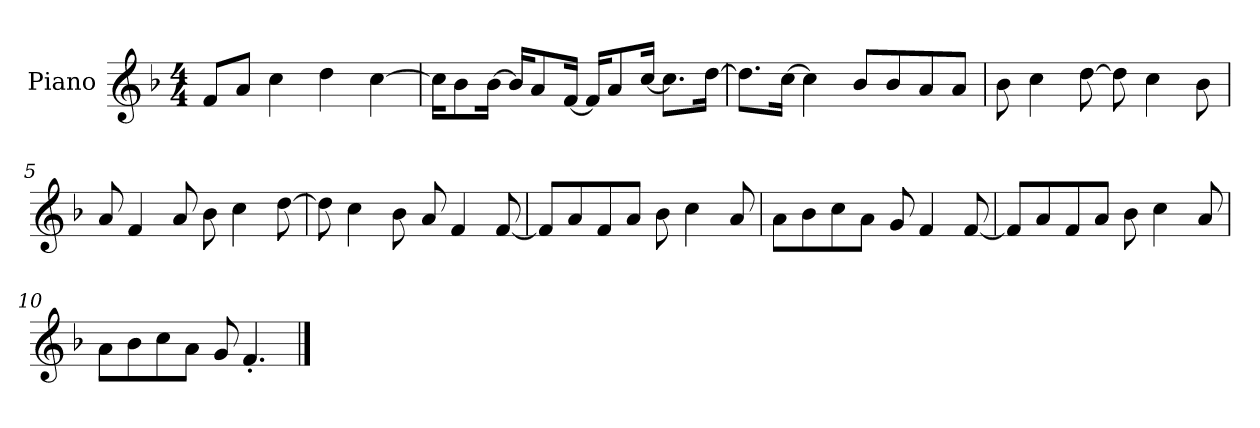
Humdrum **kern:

**kern
*part1
*staff1
*I"Piano
*I'P-no
*clefG2
*k[b-]
*M4/4
*MM90
=1
8f/L
8a/J
4cc\
4dd\
[4cc\
=2
16cc\KL]
8b-\
[16b-\Jk
16b-/KL]
8a/
[16f/Jk
16f/KL]
8a/
[16cc/Jk
8.cc\L]
[16dd\Jk
=3
8.dd\L]
[16cc\Jk
4cc\]
8b-/L
8b-/
8a/
8a/J
=4
8b-\
4cc\
[8dd\
8dd\]
4cc\
8b-\
=5
8a/
4f/
8a/
8b-\
4cc\
[8dd\
!!LO:LB:g=z
=6
8dd\]
4cc\
8b-\
8a/
4f/
[8f/
=7
8f/L]
8a/
8f/
8a/J
8b-\
4cc\
8a/
=8
8a\L
8b-\
8cc\
8a\J
8g/
4f/
[8f/
=9
8f/L]
8a/
8f/
8a/J
8b-\
4cc\
8a/
=10
8a\L
8b-\
8cc\
8a\J
8g/
4.f'/
==
*-
